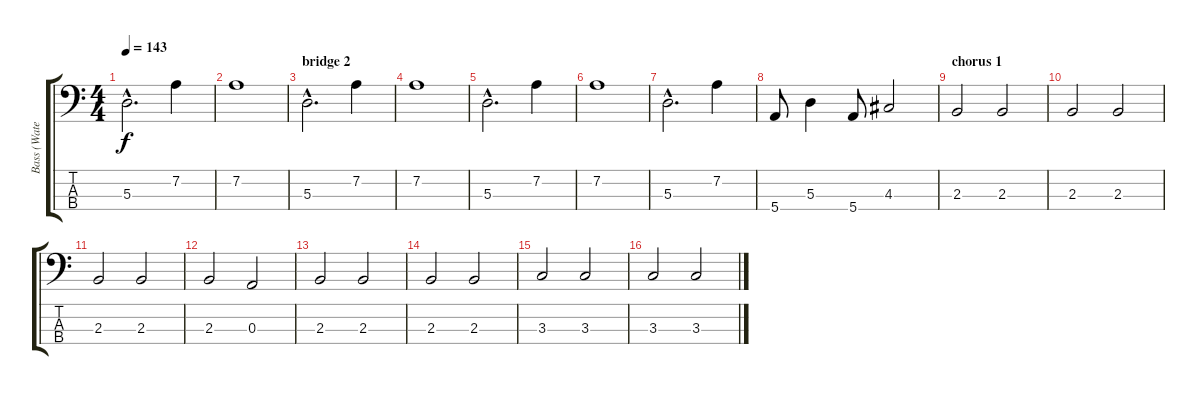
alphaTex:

\track ("Bass (Waters)" "Bass (Wate") {instrument electricbassfinger}
\staff {score tabs}
\tuning (G2 D2 A1 E1) {hide}
\ts (4 4)
\tempo 143
\clef f4
\ks c
5.3{hac}.2{d dy f} 7.2.4 |
7.2.1 |
\section ("" "bridge 2")
5.3{hac}.2{d} 7.2.4 |
7.2.1 |
5.3{hac}.2{d} 7.2.4 |
7.2.1 |
5.3{hac}.2{d} 7.2.4 |
5.4.8 5.3.4 5.4.8 4.3.2 |
\section ("" "chorus 1")
2.3.2 2.3.2 |
2.3.2 2.3.2 |
2.3.2 2.3.2 |
2.3.2 0.3.2 |
2.3.2 2.3.2 |
2.3.2 2.3.2 |
3.3.2 3.3.2 |
3.3.2 3.3.2
